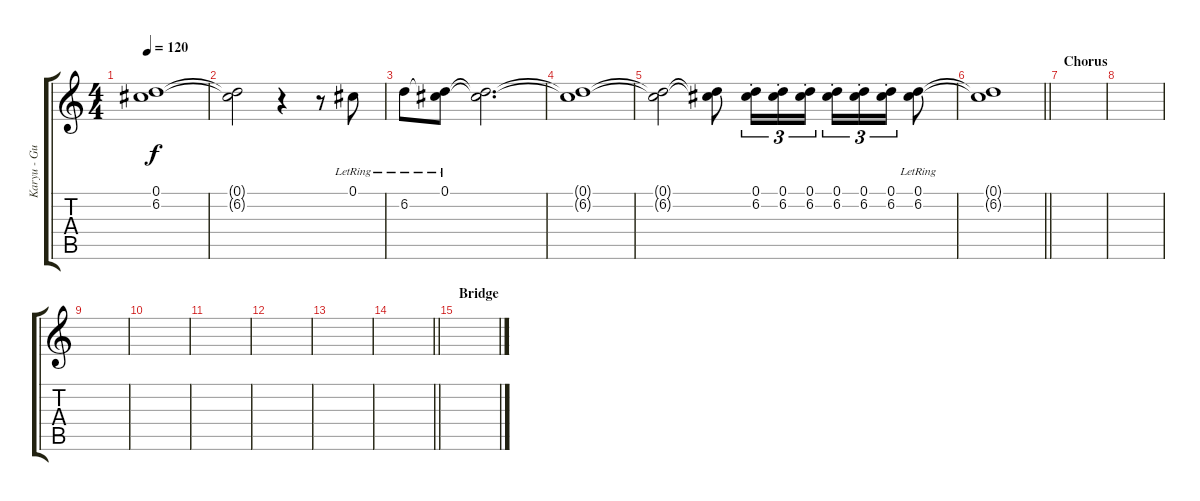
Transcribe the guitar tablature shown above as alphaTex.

\track ("Karyu - Guitar 3" "Karyu - Gu") {instrument overdrivenguitar}
\staff {score tabs}
\tuning (Db4 Ab3 E3 B2 Gb2 B1) {hide}
\ts (4 4)
\tempo 120
\clef g2
\ks c
(0.1{t} 6.2{t}).1{dy f volume 0} |
(0.1{t} 6.2{t}).2 r.4 r.8{volume 10} 0.1{lr}.8 |
6.2{lr}.8 (0.1{lr} 6.2{t}).8 (0.1{t} 6.2{t}).2{d} |
(0.1{t} 6.2{t}).1 |
(0.1{t} 6.2{t}).2 (0.1{t} 6.2{t}).8 (0.1{st} 6.2{st}).16{tu (3 2)} (0.1{st} 6.2{st}).16{tu (3 2)} (0.1{st} 6.2{st}).16{tu (3 2)} (0.1{st} 6.2{st}).16{tu (3 2)} (0.1{st} 6.2{st}).16{tu (3 2)} (0.1{st} 6.2{st}).16{tu (3 2)} (0.1{lr} 6.2{lr}).8 |
\barLineRight lightlight
(0.1{t} 6.2{t}).1{volume 0} |
\section ("" "Chorus")
|
|
|
|
|
|
|
\barLineRight lightlight
|
\section ("" "Bridge")
